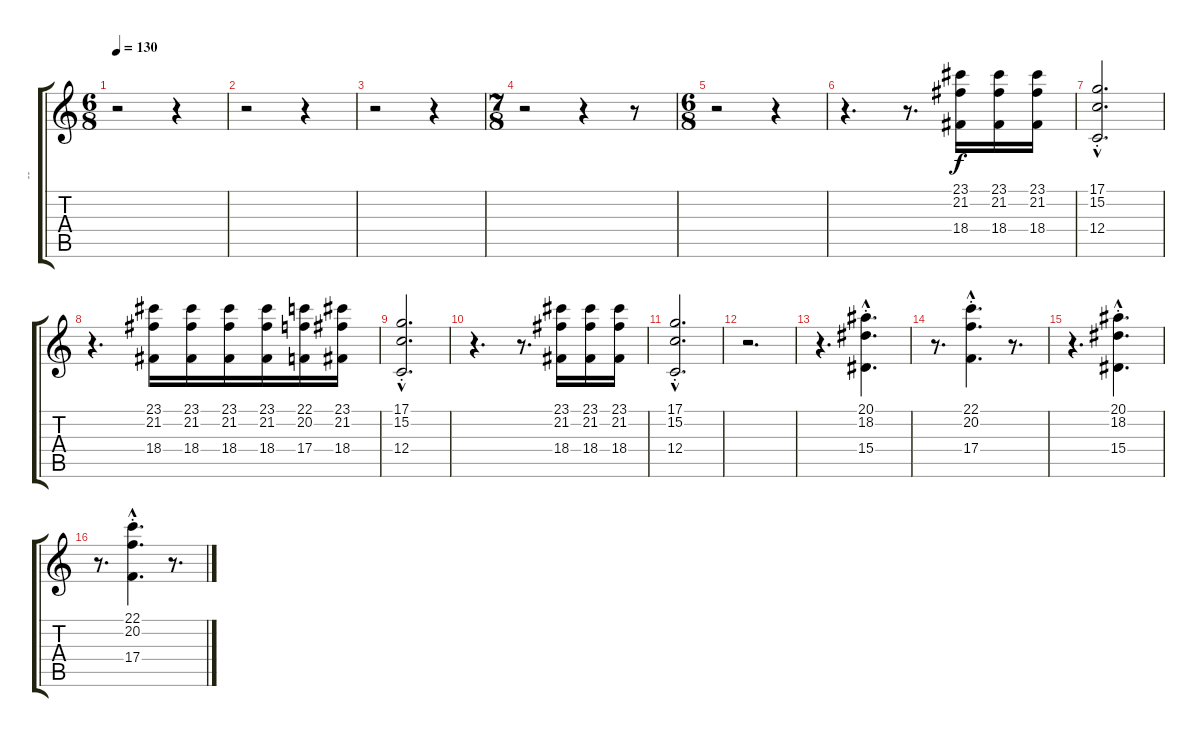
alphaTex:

\track ("--" "--") {instrument stringensemble1}
\staff {score tabs}
\tuning (D4 A3 F3 C3 G2 C2) {hide}
\ts (6 8)
\section ("" "")
\tempo 130
\clef g2
\ks c
r.2{dy f} r.4 |
r.2 r.4 |
r.2 r.4 |
\ts (7 8)
r.2 r.4 r.8 |
\ts (6 8)
\section ("" "")
r.2 r.4 |
r.4{d instrument stringensemble1} r.8{d} (23.1 21.2 18.4).16 (23.1 21.2 18.4).16 (23.1 21.2 18.4).16 |
(17.1{hac st} 15.2{hac st} 12.4{hac st}).2{d} |
r.4{d} (23.1 21.2 18.4).16 (23.1 21.2 18.4).16 (23.1 21.2 18.4).16 (23.1 21.2 18.4).16 (22.1 20.2 17.4).16 (23.1 21.2 18.4).16 |
(17.1{hac st} 15.2{hac st} 12.4{hac st}).2{d} |
r.4{d} r.8{d} (23.1 21.2 18.4).16 (23.1 21.2 18.4).16 (23.1 21.2 18.4).16 |
(17.1{hac st} 15.2{hac st} 12.4{hac st}).2{d} |
r.2{d} |
\section ("" "")
r.4{d} (20.1{hac st} 18.2{hac st} 15.4{hac st}).4{d} |
r.8{d} (22.1{hac st} 20.2{hac st} 17.4{hac st}).4{d} r.8{d} |
r.4{d} (20.1{hac st} 18.2{hac st} 15.4{hac st}).4{d} |
r.8{d} (22.1{hac st} 20.2{hac st} 17.4{hac st}).4{d} r.8{d}
